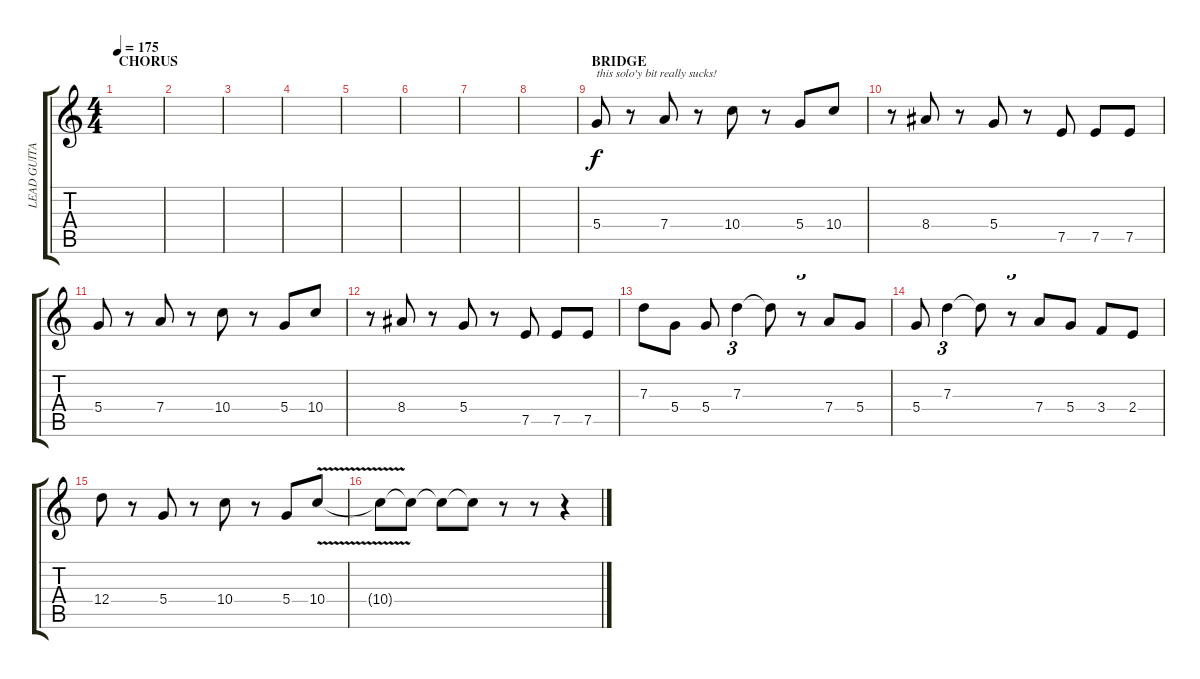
\track ("LEAD GUITAR" "LEAD GUITA") {instrument distortionguitar}
\staff {score tabs}
\tuning (E4 B3 G3 D3 A2 E2) {hide}
\ts (4 4)
\section ("" "CHORUS")
\tempo 175
\clef g2
\ks c
|
|
|
|
|
|
|
|
\section ("" "BRIDGE")
5.4.8{txt "this solo'y bit really sucks!"} r.8 7.4.8 r.8 10.4.8 r.8 5.4.8 10.4.8 |
r.8 8.4.8 r.8 5.4.8 r.8 7.5.8 7.5.8 7.5.8 |
5.4.8 r.8 7.4.8 r.8 10.4.8 r.8 5.4.8 10.4.8 |
r.8 8.4.8 r.8 5.4.8 r.8 7.5.8 7.5.8 7.5.8 |
7.3.8 5.4.8 5.4.8 7.3.4{tu (3 2)} 7.3{t}.8 r.8{tu (3 2)} 7.4.8 5.4.8 |
5.4.8 7.3.4{tu (3 2)} 7.3{t}.8 r.8{tu (3 2)} 7.4.8 5.4.8 3.4.8 2.4.8 |
12.4.8 r.8 5.4.8 r.8 10.4.8 r.8 5.4.8 10.4{v}.8 |
10.4{t}.8 10.4{t}.8 10.4{t}.8 10.4{t}.8 r.8 r.8 r.4
